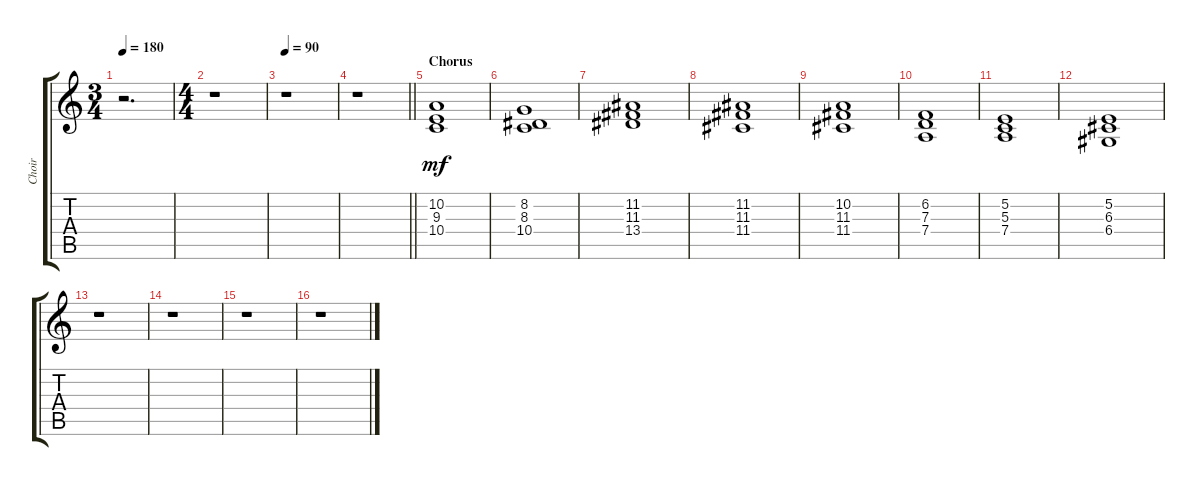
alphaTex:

\track ("Choir" "Choir") {instrument choiraahs}
\staff {score tabs}
\tuning (E4 B3 G3 D3 A2 E2) {hide}
\ts (3 4)
\tempo 180
\clef g2
\ks c
r.2{d dy f} |
\ts (4 4)
r.1 |
\tempo 90
r.1 |
\barLineRight lightlight
r.1 |
\section ("" "Chorus")
(10.2 9.3 10.4).1{dy mf} |
(8.2 8.3 10.4).1 |
(11.2 11.3 13.4).1 |
(11.2 11.3 11.4).1 |
(10.2 11.3 11.4).1 |
(6.2 7.3 7.4).1 |
(5.2 5.3 7.4).1 |
(5.2 6.3 6.4).1 |
r.1 |
r.1 |
r.1 |
r.1
